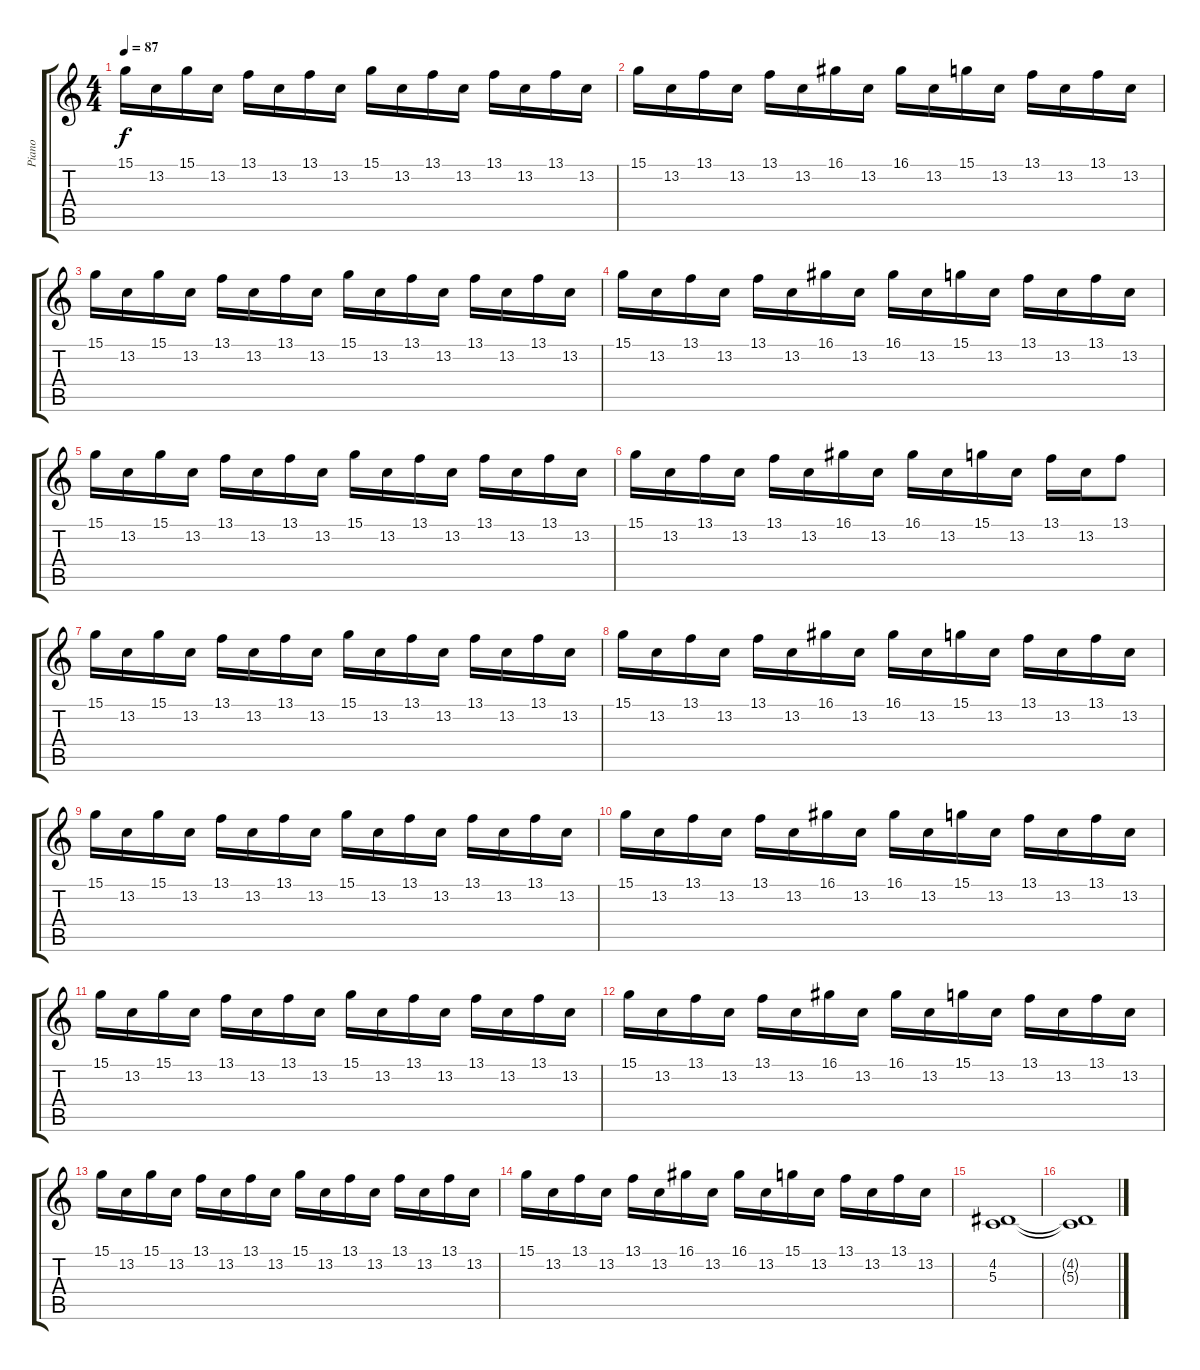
\track ("Piano" "Piano") {instrument electricpiano1}
\staff {score tabs}
\tuning (E4 B3 G3 D3 A2 E2) {hide}
\ts (4 4)
\tempo 87
\clef g2
\ks c
15.1.16{dy f} 13.2.16 15.1.16 13.2.16 13.1.16 13.2.16 13.1.16 13.2.16 15.1.16 13.2.16 13.1.16 13.2.16 13.1.16 13.2.16 13.1.16 13.2.16 |
15.1.16 13.2.16 13.1.16 13.2.16 13.1.16 13.2.16 16.1.16 13.2.16 16.1.16 13.2.16 15.1.16 13.2.16 13.1.16 13.2.16 13.1.16 13.2.16 |
15.1.16 13.2.16 15.1.16 13.2.16 13.1.16 13.2.16 13.1.16 13.2.16 15.1.16 13.2.16 13.1.16 13.2.16 13.1.16 13.2.16 13.1.16 13.2.16 |
15.1.16 13.2.16 13.1.16 13.2.16 13.1.16 13.2.16 16.1.16 13.2.16 16.1.16 13.2.16 15.1.16 13.2.16 13.1.16 13.2.16 13.1.16 13.2.16 |
15.1.16 13.2.16 15.1.16 13.2.16 13.1.16 13.2.16 13.1.16 13.2.16 15.1.16 13.2.16 13.1.16 13.2.16 13.1.16 13.2.16 13.1.16 13.2.16 |
15.1.16 13.2.16 13.1.16 13.2.16 13.1.16 13.2.16 16.1.16 13.2.16 16.1.16 13.2.16 15.1.16 13.2.16 13.1.16 13.2.16 13.1.8 |
15.1.16 13.2.16 15.1.16 13.2.16 13.1.16 13.2.16 13.1.16 13.2.16 15.1.16 13.2.16 13.1.16 13.2.16 13.1.16 13.2.16 13.1.16 13.2.16 |
15.1.16 13.2.16 13.1.16 13.2.16 13.1.16 13.2.16 16.1.16 13.2.16 16.1.16 13.2.16 15.1.16 13.2.16 13.1.16 13.2.16 13.1.16 13.2.16 |
15.1.16 13.2.16 15.1.16 13.2.16 13.1.16 13.2.16 13.1.16 13.2.16 15.1.16 13.2.16 13.1.16 13.2.16 13.1.16 13.2.16 13.1.16 13.2.16 |
15.1.16 13.2.16 13.1.16 13.2.16 13.1.16 13.2.16 16.1.16 13.2.16 16.1.16 13.2.16 15.1.16 13.2.16 13.1.16 13.2.16 13.1.16 13.2.16 |
15.1.16 13.2.16 15.1.16 13.2.16 13.1.16 13.2.16 13.1.16 13.2.16 15.1.16 13.2.16 13.1.16 13.2.16 13.1.16 13.2.16 13.1.16 13.2.16 |
15.1.16 13.2.16 13.1.16 13.2.16 13.1.16 13.2.16 16.1.16 13.2.16 16.1.16 13.2.16 15.1.16 13.2.16 13.1.16 13.2.16 13.1.16 13.2.16 |
15.1.16 13.2.16 15.1.16 13.2.16 13.1.16 13.2.16 13.1.16 13.2.16 15.1.16 13.2.16 13.1.16 13.2.16 13.1.16 13.2.16 13.1.16 13.2.16 |
15.1.16 13.2.16 13.1.16 13.2.16 13.1.16 13.2.16 16.1.16 13.2.16 16.1.16 13.2.16 15.1.16 13.2.16 13.1.16 13.2.16 13.1.16 13.2.16 |
(4.2 5.3).1 |
(4.2{t} 5.3{t}).1
